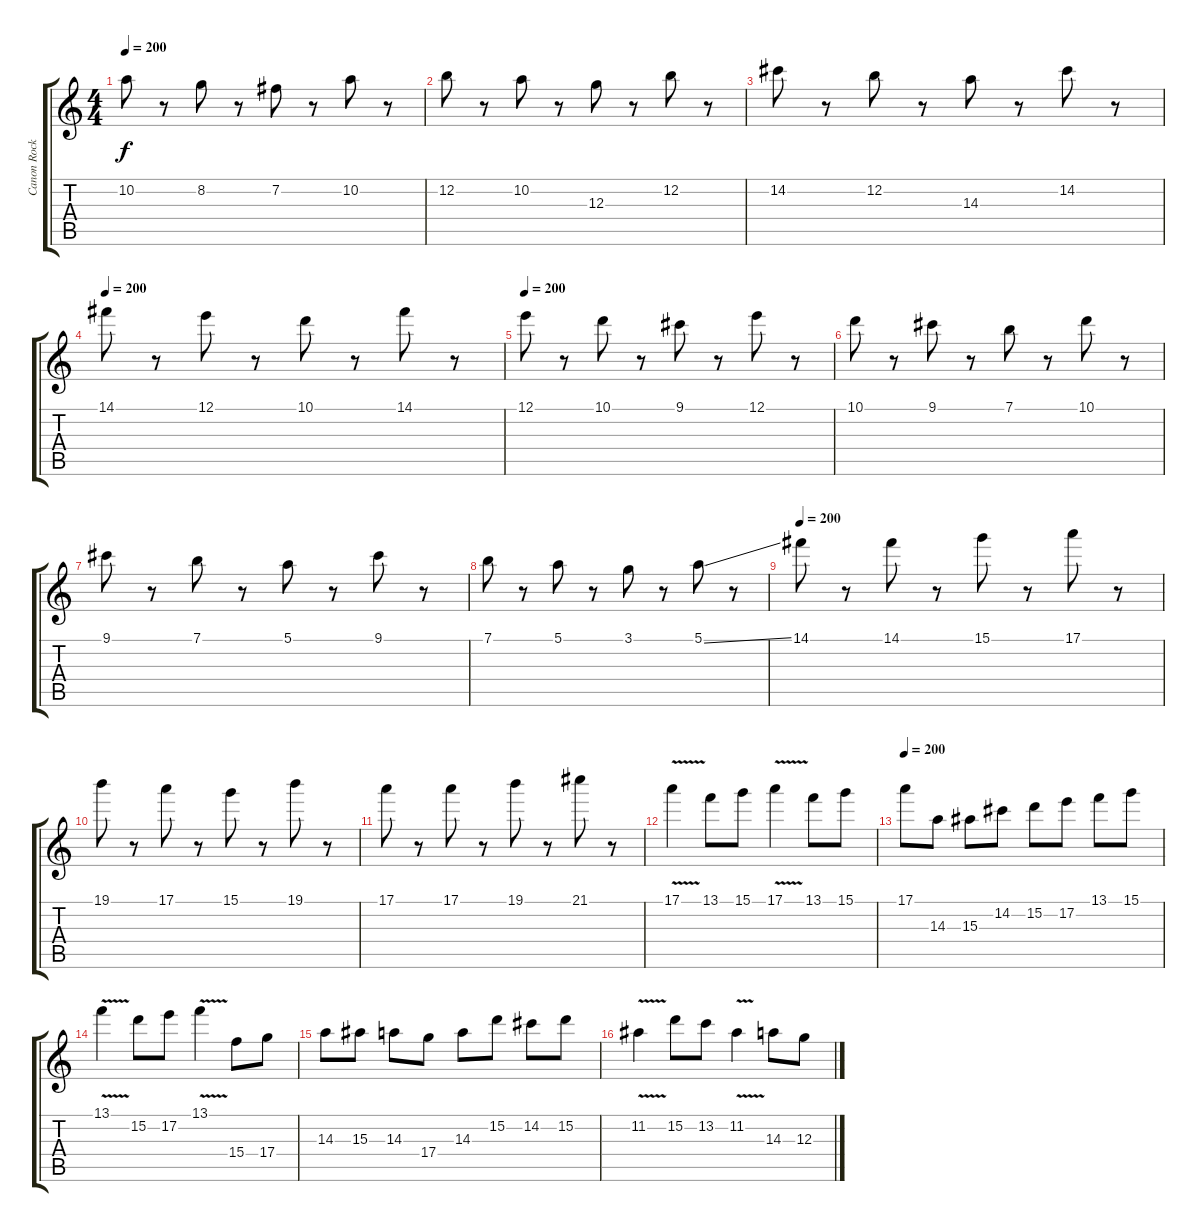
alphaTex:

\track ("Canon Rock" "Canon Rock") {instrument distortionguitar}
\staff {score tabs}
\tuning (E4 B3 G3 D3 A2 E2) {hide}
\ts (4 4)
\tempo 200
\clef g2
\ks c
10.2.8{dy f} r.8 8.2.8 r.8 7.2.8 r.8 10.2.8 r.8 |
12.2.8 r.8 10.2.8 r.8 12.3.8 r.8 12.2.8 r.8 |
14.2.8 r.8 12.2.8 r.8 14.3.8 r.8 14.2.8 r.8 |
\tempo 200
14.1.8 r.8 12.1.8 r.8 10.1.8 r.8 14.1.8 r.8 |
\tempo 200
12.1.8 r.8 10.1.8 r.8 9.1.8 r.8 12.1.8 r.8 |
10.1.8 r.8 9.1.8 r.8 7.1.8 r.8 10.1.8 r.8 |
9.1.8 r.8 7.1.8 r.8 5.1.8 r.8 9.1.8 r.8 |
7.1.8 r.8 5.1.8 r.8 3.1.8 r.8 5.1{ss}.8 r.8 |
\tempo 200
14.1.8 r.8 14.1.8 r.8 15.1.8 r.8 17.1.8 r.8 |
19.1.8 r.8 17.1.8 r.8 15.1.8 r.8 19.1.8 r.8 |
17.1.8 r.8 17.1.8 r.8 19.1.8 r.8 21.1.8 r.8 |
17.1{v}.4 13.1.8 15.1.8 17.1{v}.4 13.1.8 15.1.8 |
\tempo 200
17.1.8 14.3.8 15.3.8 14.2.8 15.2.8 17.2.8 13.1.8 15.1.8 |
13.1{v}.4 15.2.8 17.2.8 13.1{v}.4 15.4.8 17.4.8 |
14.3.8 15.3.8 14.3.8 17.4.8 14.3.8 15.2.8 14.2.8 15.2.8 |
11.2{v}.4 15.2.8 13.2.8 11.2{v}.4 14.3.8 12.3.8
